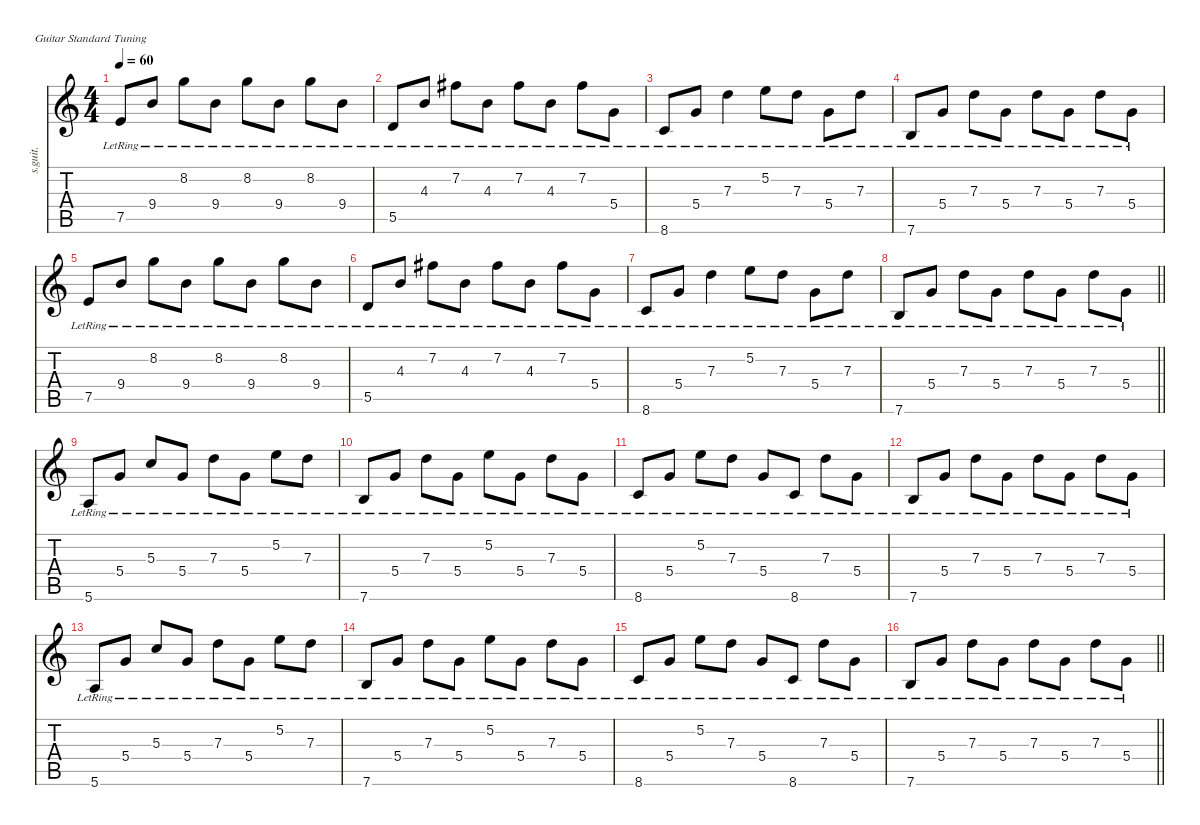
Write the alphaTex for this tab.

\defaultSystemsLayout 4
\hideDynamics
\bracketExtendMode nobrackets
\otherSystemsTrackNameOrientation horizontal
\track ("Steel Guitar" "s.guit.") {instrument acousticguitarsteel}
\staff {score tabs}
\tuning (E4 B3 G3 D3 A2 E2)
\ts (4 4)
\section ("" "")
\tempo 60
\clef g2
\ks c
7.5{lr}.8{dy f} 9.4{lr}.8 8.2{lr}.8 9.4{lr}.8 8.2{lr}.8 9.4{lr}.8 8.2{lr}.8 9.4{lr}.8 |
5.5{lr}.8 4.3{lr}.8 7.2{lr acc #}.8 4.3{lr}.8 7.2{lr acc #}.8 4.3{lr}.8 7.2{lr acc #}.8 5.4{lr}.8 |
8.6{lr}.8 5.4{lr}.8 7.3{lr}.4 5.2{lr}.8 7.3{lr}.8 5.4{lr}.8 7.3{lr}.8 |
7.6{lr}.8 5.4{lr}.8 7.3{lr}.8 5.4{lr}.8 7.3{lr}.8 5.4{lr}.8 7.3{lr}.8 5.4{lr}.8 |
7.5{lr}.8 9.4{lr}.8 8.2{lr}.8 9.4{lr}.8 8.2{lr}.8 9.4{lr}.8 8.2{lr}.8 9.4{lr}.8 |
5.5{lr}.8 4.3{lr}.8 7.2{lr acc #}.8 4.3{lr}.8 7.2{lr acc #}.8 4.3{lr}.8 7.2{lr acc #}.8 5.4{lr}.8 |
8.6{lr}.8 5.4{lr}.8 7.3{lr}.4 5.2{lr}.8 7.3{lr}.8 5.4{lr}.8 7.3{lr}.8 |
\barLineRight lightlight
7.6{lr}.8 5.4{lr}.8 7.3{lr}.8 5.4{lr}.8 7.3{lr}.8 5.4{lr}.8 7.3{lr}.8 5.4{lr}.8 |
\section ("" "")
5.6{lr}.8 5.4{lr}.8 5.3{lr}.8 5.4{lr}.8 7.3{lr}.8 5.4{lr}.8 5.2{lr}.8 7.3{lr}.8 |
7.6{lr}.8 5.4{lr}.8 7.3{lr}.8 5.4{lr}.8 5.2{lr}.8 5.4{lr}.8 7.3{lr}.8 5.4{lr}.8 |
8.6{lr}.8 5.4{lr}.8 5.2{lr}.8 7.3{lr}.8 5.4{lr}.8 8.6{lr}.8 7.3{lr}.8 5.4{lr}.8 |
7.6{lr}.8 5.4{lr}.8 7.3{lr}.8 5.4{lr}.8 7.3{lr}.8 5.4{lr}.8 7.3{lr}.8 5.4{lr}.8 |
5.6{lr}.8 5.4{lr}.8 5.3{lr}.8 5.4{lr}.8 7.3{lr}.8 5.4{lr}.8 5.2{lr}.8 7.3{lr}.8 |
7.6{lr}.8 5.4{lr}.8 7.3{lr}.8 5.4{lr}.8 5.2{lr}.8 5.4{lr}.8 7.3{lr}.8 5.4{lr}.8 |
8.6{lr}.8 5.4{lr}.8 5.2{lr}.8 7.3{lr}.8 5.4{lr}.8 8.6{lr}.8 7.3{lr}.8 5.4{lr}.8 |
\barLineRight lightlight
7.6{lr}.8 5.4{lr}.8 7.3{lr}.8 5.4{lr}.8 7.3{lr}.8 5.4{lr}.8 7.3{lr}.8 5.4{lr}.8
